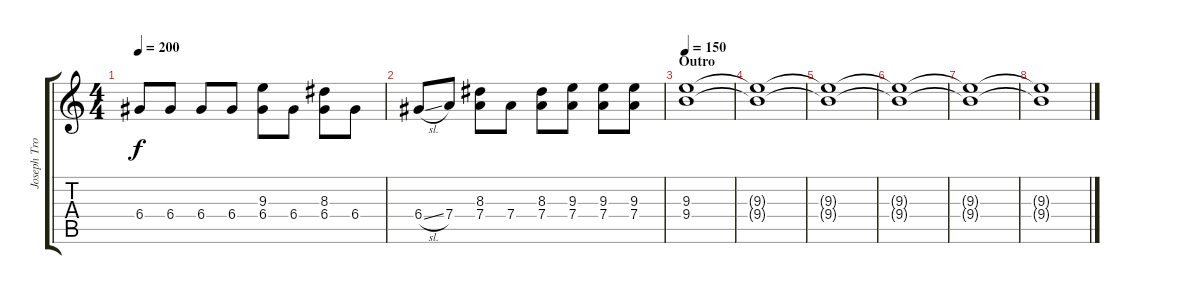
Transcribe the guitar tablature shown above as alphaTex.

\track ("Joseph Trohman (Lead Guitar)" "Joseph Tro") {instrument distortionguitar}
\staff {score tabs}
\tuning (E4 B3 G3 D3 A2 E2) {hide}
\ts (4 4)
\tempo 200
\clef g2
\ks c
6.4.8{dy f volume 14} 6.4.8 6.4.8 6.4.8 (9.3 6.4).8 6.4.8 (8.3 6.4).8 6.4.8 |
6.4{sl}.8{volume 14} 7.4.8 (8.3 7.4).8 7.4.8 (8.3 7.4).8 (9.3 7.4).8 (9.3 7.4).8 (9.3 7.4).8 |
\section ("" "Outro")
\tempo 150
(9.3 9.4).1 |
(9.3{t} 9.4{t}).1 |
(9.3{t} 9.4{t}).1 |
(9.3{t} 9.4{t}).1 |
(9.3{t} 9.4{t}).1 |
(9.3{t} 9.4{t}).1
